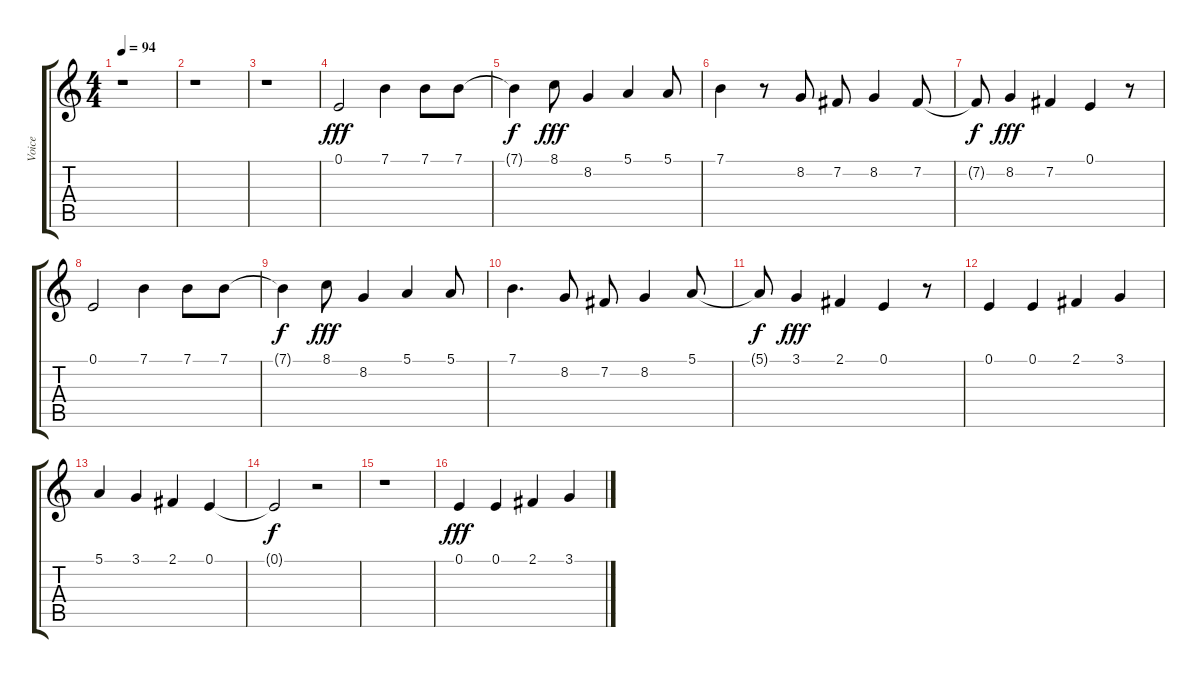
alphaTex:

\track ("Voice" "Voice") {instrument lead3calliope}
\staff {score tabs}
\tuning (E4 B3 G3 D3 A2 E2) {hide}
\ts (4 4)
\tempo 94
\clef g2
\ks c
r.1{dy f} |
r.1 |
r.1 |
0.1.2{dy fff} 7.1.4 7.1.8 7.1.8 |
7.1{t}.4{dy f} 8.1.8{dy fff} 8.2.4 5.1.4 5.1.8 |
7.1.4 r.8 8.2.8 7.2.8 8.2.4 7.2.8 |
7.2{t}.8{dy f} 8.2.4{dy fff} 7.2.4 0.1.4 r.8 |
0.1.2 7.1.4 7.1.8 7.1.8 |
7.1{t}.4{dy f} 8.1.8{dy fff} 8.2.4 5.1.4 5.1.8 |
7.1.4{d} 8.2.8 7.2.8 8.2.4 5.1.8 |
5.1{t}.8{dy f} 3.1.4{dy fff} 2.1.4 0.1.4 r.8 |
0.1.4 0.1.4 2.1.4 3.1.4 |
5.1.4 3.1.4 2.1.4 0.1.4 |
0.1{t}.2{dy f} r.2 |
r.1 |
0.1.4{dy fff} 0.1.4 2.1.4 3.1.4
